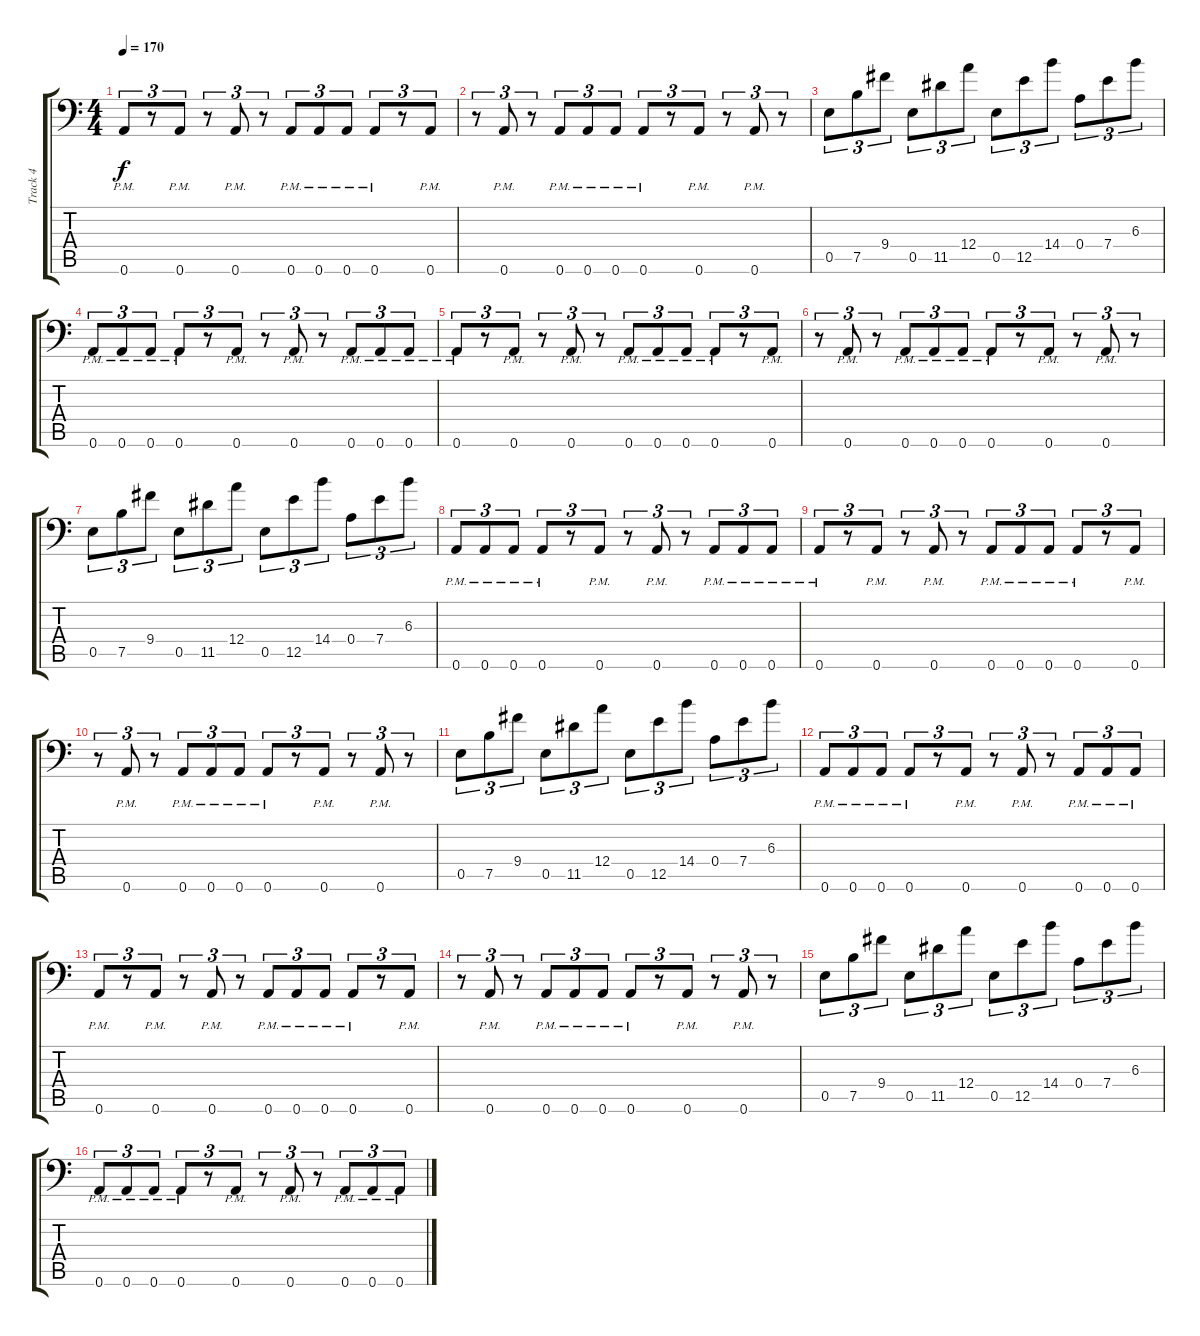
\track ("Track 4" "Track 4") {instrument overdrivenguitar}
\staff {score tabs}
\tuning (D4 A3 F3 A2 E2 A1) {hide}
\ts (4 4)
\tempo 170
\clef f4
\ks c
0.6{pm}.8{tu (3 2) dy f} r.8{tu (3 2)} 0.6{pm}.8{tu (3 2)} r.8{tu (3 2)} 0.6{pm}.8{tu (3 2)} r.8{tu (3 2)} 0.6{pm}.8{tu (3 2)} 0.6{pm}.8{tu (3 2)} 0.6{pm}.8{tu (3 2)} 0.6{pm}.8{tu (3 2)} r.8{tu (3 2)} 0.6{pm}.8{tu (3 2)} |
r.8{tu (3 2)} 0.6{pm}.8{tu (3 2)} r.8{tu (3 2)} 0.6{pm}.8{tu (3 2)} 0.6{pm}.8{tu (3 2)} 0.6{pm}.8{tu (3 2)} 0.6{pm}.8{tu (3 2)} r.8{tu (3 2)} 0.6{pm}.8{tu (3 2)} r.8{tu (3 2)} 0.6{pm}.8{tu (3 2)} r.8{tu (3 2)} |
0.5.8{tu (3 2)} 7.5.8{tu (3 2)} 9.4.8{tu (3 2)} 0.5.8{tu (3 2)} 11.5.8{tu (3 2)} 12.4.8{tu (3 2)} 0.5.8{tu (3 2)} 12.5.8{tu (3 2)} 14.4.8{tu (3 2)} 0.4.8{tu (3 2)} 7.4.8{tu (3 2)} 6.3.8{tu (3 2)} |
0.6{pm}.8{tu (3 2)} 0.6{pm}.8{tu (3 2)} 0.6{pm}.8{tu (3 2)} 0.6{pm}.8{tu (3 2)} r.8{tu (3 2)} 0.6{pm}.8{tu (3 2)} r.8{tu (3 2)} 0.6{pm}.8{tu (3 2)} r.8{tu (3 2)} 0.6{pm}.8{tu (3 2)} 0.6{pm}.8{tu (3 2)} 0.6{pm}.8{tu (3 2)} |
0.6{pm}.8{tu (3 2)} r.8{tu (3 2)} 0.6{pm}.8{tu (3 2)} r.8{tu (3 2)} 0.6{pm}.8{tu (3 2)} r.8{tu (3 2)} 0.6{pm}.8{tu (3 2)} 0.6{pm}.8{tu (3 2)} 0.6{pm}.8{tu (3 2)} 0.6{pm}.8{tu (3 2)} r.8{tu (3 2)} 0.6{pm}.8{tu (3 2)} |
r.8{tu (3 2)} 0.6{pm}.8{tu (3 2)} r.8{tu (3 2)} 0.6{pm}.8{tu (3 2)} 0.6{pm}.8{tu (3 2)} 0.6{pm}.8{tu (3 2)} 0.6{pm}.8{tu (3 2)} r.8{tu (3 2)} 0.6{pm}.8{tu (3 2)} r.8{tu (3 2)} 0.6{pm}.8{tu (3 2)} r.8{tu (3 2)} |
0.5.8{tu (3 2)} 7.5.8{tu (3 2)} 9.4.8{tu (3 2)} 0.5.8{tu (3 2)} 11.5.8{tu (3 2)} 12.4.8{tu (3 2)} 0.5.8{tu (3 2)} 12.5.8{tu (3 2)} 14.4.8{tu (3 2)} 0.4.8{tu (3 2)} 7.4.8{tu (3 2)} 6.3.8{tu (3 2)} |
0.6{pm}.8{tu (3 2)} 0.6{pm}.8{tu (3 2)} 0.6{pm}.8{tu (3 2)} 0.6{pm}.8{tu (3 2)} r.8{tu (3 2)} 0.6{pm}.8{tu (3 2)} r.8{tu (3 2)} 0.6{pm}.8{tu (3 2)} r.8{tu (3 2)} 0.6{pm}.8{tu (3 2)} 0.6{pm}.8{tu (3 2)} 0.6{pm}.8{tu (3 2)} |
0.6{pm}.8{tu (3 2)} r.8{tu (3 2)} 0.6{pm}.8{tu (3 2)} r.8{tu (3 2)} 0.6{pm}.8{tu (3 2)} r.8{tu (3 2)} 0.6{pm}.8{tu (3 2)} 0.6{pm}.8{tu (3 2)} 0.6{pm}.8{tu (3 2)} 0.6{pm}.8{tu (3 2)} r.8{tu (3 2)} 0.6{pm}.8{tu (3 2)} |
r.8{tu (3 2)} 0.6{pm}.8{tu (3 2)} r.8{tu (3 2)} 0.6{pm}.8{tu (3 2)} 0.6{pm}.8{tu (3 2)} 0.6{pm}.8{tu (3 2)} 0.6{pm}.8{tu (3 2)} r.8{tu (3 2)} 0.6{pm}.8{tu (3 2)} r.8{tu (3 2)} 0.6{pm}.8{tu (3 2)} r.8{tu (3 2)} |
0.5.8{tu (3 2)} 7.5.8{tu (3 2)} 9.4.8{tu (3 2)} 0.5.8{tu (3 2)} 11.5.8{tu (3 2)} 12.4.8{tu (3 2)} 0.5.8{tu (3 2)} 12.5.8{tu (3 2)} 14.4.8{tu (3 2)} 0.4.8{tu (3 2)} 7.4.8{tu (3 2)} 6.3.8{tu (3 2)} |
0.6{pm}.8{tu (3 2)} 0.6{pm}.8{tu (3 2)} 0.6{pm}.8{tu (3 2)} 0.6{pm}.8{tu (3 2)} r.8{tu (3 2)} 0.6{pm}.8{tu (3 2)} r.8{tu (3 2)} 0.6{pm}.8{tu (3 2)} r.8{tu (3 2)} 0.6{pm}.8{tu (3 2)} 0.6{pm}.8{tu (3 2)} 0.6{pm}.8{tu (3 2)} |
0.6{pm}.8{tu (3 2)} r.8{tu (3 2)} 0.6{pm}.8{tu (3 2)} r.8{tu (3 2)} 0.6{pm}.8{tu (3 2)} r.8{tu (3 2)} 0.6{pm}.8{tu (3 2)} 0.6{pm}.8{tu (3 2)} 0.6{pm}.8{tu (3 2)} 0.6{pm}.8{tu (3 2)} r.8{tu (3 2)} 0.6{pm}.8{tu (3 2)} |
r.8{tu (3 2)} 0.6{pm}.8{tu (3 2)} r.8{tu (3 2)} 0.6{pm}.8{tu (3 2)} 0.6{pm}.8{tu (3 2)} 0.6{pm}.8{tu (3 2)} 0.6{pm}.8{tu (3 2)} r.8{tu (3 2)} 0.6{pm}.8{tu (3 2)} r.8{tu (3 2)} 0.6{pm}.8{tu (3 2)} r.8{tu (3 2)} |
0.5.8{tu (3 2)} 7.5.8{tu (3 2)} 9.4.8{tu (3 2)} 0.5.8{tu (3 2)} 11.5.8{tu (3 2)} 12.4.8{tu (3 2)} 0.5.8{tu (3 2)} 12.5.8{tu (3 2)} 14.4.8{tu (3 2)} 0.4.8{tu (3 2)} 7.4.8{tu (3 2)} 6.3.8{tu (3 2)} |
0.6{pm}.8{tu (3 2)} 0.6{pm}.8{tu (3 2)} 0.6{pm}.8{tu (3 2)} 0.6{pm}.8{tu (3 2)} r.8{tu (3 2)} 0.6{pm}.8{tu (3 2)} r.8{tu (3 2)} 0.6{pm}.8{tu (3 2)} r.8{tu (3 2)} 0.6{pm}.8{tu (3 2)} 0.6{pm}.8{tu (3 2)} 0.6{pm}.8{tu (3 2)}
